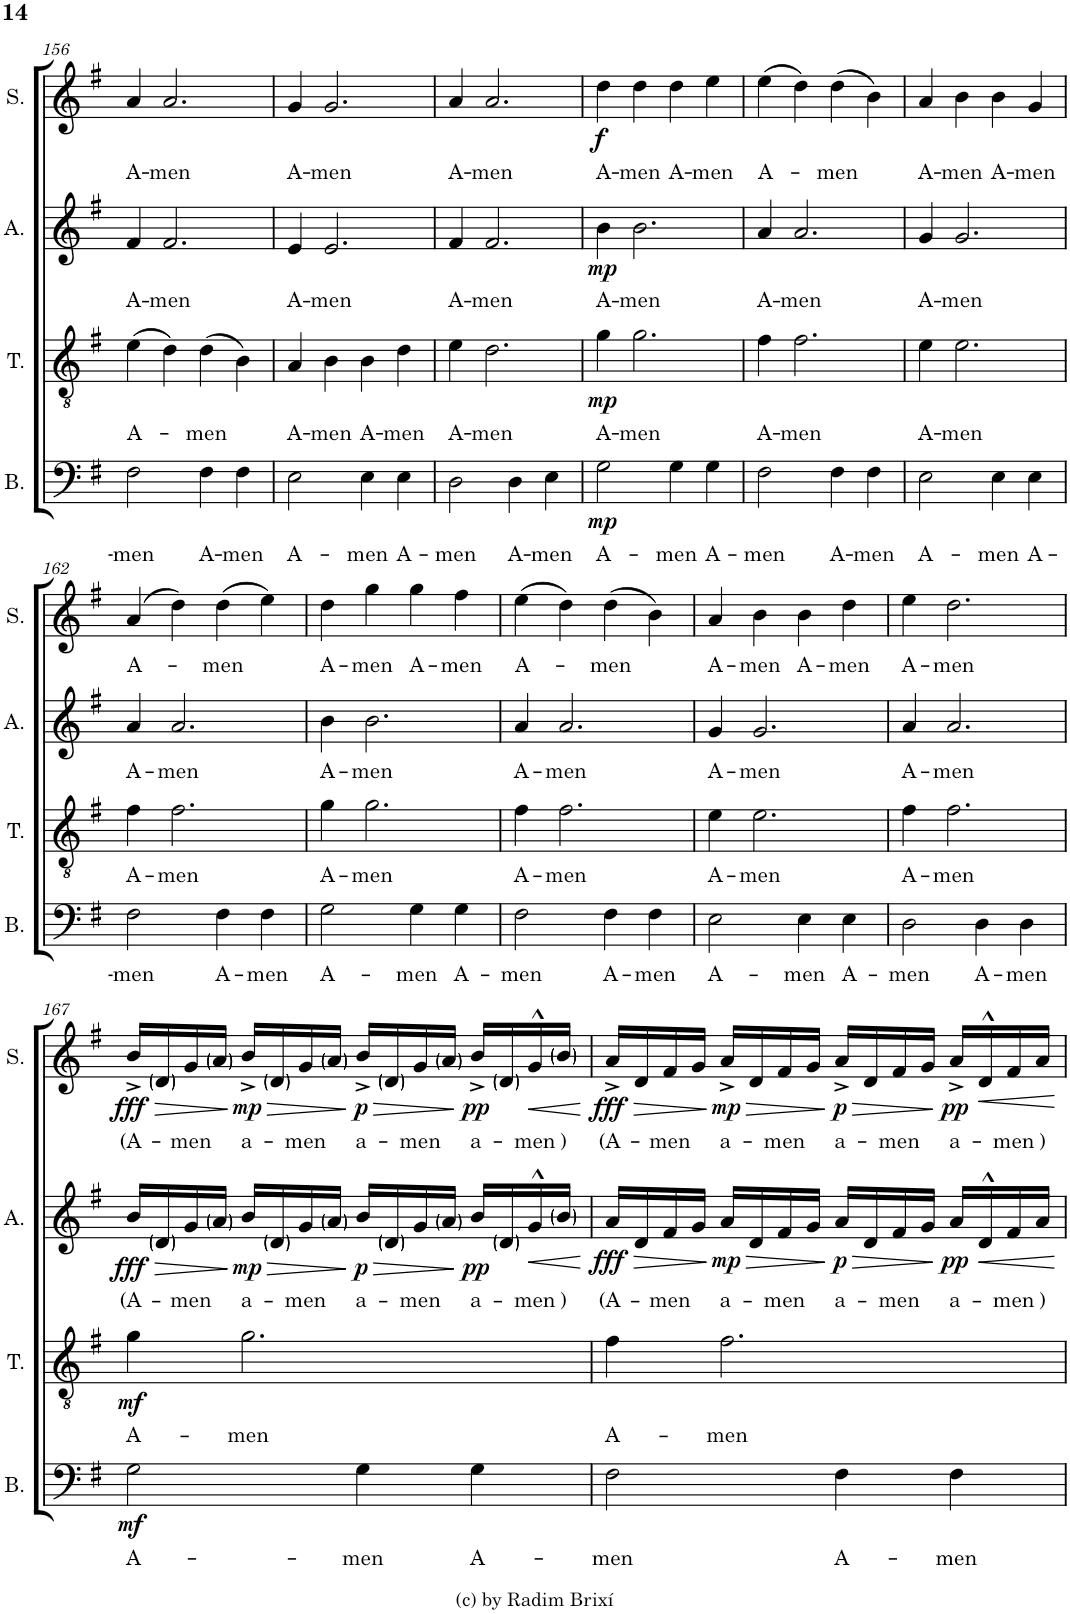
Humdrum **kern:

**kern	**text	**dynam	**kern	**text	**dynam	**kern	**text	**dynam	**kern	**text	**dynam
*part4	*part4	*part4	*part3	*part3	*part3	*part2	*part2	*part2	*part1	*part1	*part1
*staff4	*staff4	*staff4	*staff3	*staff3	*staff3	*staff2	*staff2	*staff2	*staff1	*staff1	*staff1
*I"Bass	*	*	*I"Tenor	*	*	*I"Alto	*	*	*I"Soprano	*	*
*I'B.	*	*	*I'T.	*	*	*I'A.	*	*	*I'S.	*	*
!!LO:PB:g=z
*clefF4	*	*	*clefGv2	*	*	*clefG2	*	*	*clefG2	*	*
*k[f#]	*	*	*k[f#]	*	*	*k[f#]	*	*	*k[f#]	*	*
*M4/4	*	*	*M4/4	*	*	*M4/4	*	*	*M4/4	*	*
*met(c)	*	*	*met(c)	*	*	*met(c)	*	*	*met(c)	*	*
=156	=156	=156	=156	=156	=156	=156	=156	=156	=156	=156	=156
!	!LO:LY:b	!	!	!LO:LY:b	!	!	!LO:LY:b	!	!	!LO:LY:b	!
2F#\	-men	.	(4e\	A-	.	4f#/	A-	.	4a/	A-	.
!	!	!	!	!	!	!	!LO:LY:b	!	!	!LO:LY:b	!
.	.	.	4d\)	.	.	2.f#/	-men	.	2.a/	-men	.
!	!LO:LY:b	!	!	!LO:LY:b	!	!	!	!	!	!	!
4F#\	A-	.	(4d\	-men	.	.	.	.	.	.	.
!	!LO:LY:b	!	!	!	!	!	!	!	!	!	!
4F#\	-men	.	4B\)	.	.	.	.	.	.	.	.
=157	=157	=157	=157	=157	=157	=157	=157	=157	=157	=157	=157
!	!LO:LY:b	!	!	!LO:LY:b	!	!	!LO:LY:b	!	!	!LO:LY:b	!
2E\	A-	.	4A/	A-	.	4e/	A-	.	4g/	A-	.
!	!	!	!	!LO:LY:b	!	!	!LO:LY:b	!	!	!LO:LY:b	!
.	.	.	4B\	-men	.	2.e/	-men	.	2.g/	-men	.
!	!LO:LY:b	!	!	!LO:LY:b	!	!	!	!	!	!	!
4E\	-men	.	4B\	A-	.	.	.	.	.	.	.
!	!LO:LY:b	!	!	!LO:LY:b	!	!	!	!	!	!	!
4E\	A-	.	4d\	-men	.	.	.	.	.	.	.
=158	=158	=158	=158	=158	=158	=158	=158	=158	=158	=158	=158
!	!LO:LY:b	!	!	!LO:LY:b	!	!	!LO:LY:b	!	!	!LO:LY:b	!
2D\	-men	.	4e\	A-	.	4f#/	A-	.	4a/	A-	.
!	!	!	!	!LO:LY:b	!	!	!LO:LY:b	!	!	!LO:LY:b	!
.	.	.	2.d\	-men	.	2.f#/	-men	.	2.a/	-men	.
!	!LO:LY:b	!	!	!	!	!	!	!	!	!	!
4D\	A-	.	.	.	.	.	.	.	.	.	.
!	!LO:LY:b	!	!	!	!	!	!	!	!	!	!
4E\	-men	.	.	.	.	.	.	.	.	.	.
=159	=159	=159	=159	=159	=159	=159	=159	=159	=159	=159	=159
!	!LO:LY:b	!LO:DY:b	!	!LO:LY:b	!LO:DY:b	!	!LO:LY:b	!LO:DY:b	!	!LO:LY:b	!LO:DY:b
2G\	A-	mp	4g\	A-	mp	4b\	A-	mp	4dd\	A-	f
!	!	!	!	!LO:LY:b	!	!	!LO:LY:b	!	!	!LO:LY:b	!
.	.	.	2.g\	-men	.	2.b\	-men	.	4dd\	-men	.
!	!LO:LY:b	!	!	!	!	!	!	!	!	!LO:LY:b	!
4G\	-men	.	.	.	.	.	.	.	4dd\	A-	.
!	!LO:LY:b	!	!	!	!	!	!	!	!	!LO:LY:b	!
4G\	A-	.	.	.	.	.	.	.	4ee\	-men	.
=160	=160	=160	=160	=160	=160	=160	=160	=160	=160	=160	=160
!	!LO:LY:b	!	!	!LO:LY:b	!	!	!LO:LY:b	!	!	!LO:LY:b	!
2F#\	-men	.	4f#\	A-	.	4a/	A-	.	(4ee\	A-	.
!	!	!	!	!LO:LY:b	!	!	!LO:LY:b	!	!	!	!
.	.	.	2.f#\	-men	.	2.a/	-men	.	4dd\)	.	.
!	!LO:LY:b	!	!	!	!	!	!	!	!	!LO:LY:b	!
4F#\	A-	.	.	.	.	.	.	.	(4dd\	-men	.
!	!LO:LY:b	!	!	!	!	!	!	!	!	!	!
4F#\	-men	.	.	.	.	.	.	.	4b\)	.	.
=161	=161	=161	=161	=161	=161	=161	=161	=161	=161	=161	=161
!	!LO:LY:b	!	!	!LO:LY:b	!	!	!LO:LY:b	!	!	!LO:LY:b	!
2E\	A-	.	4e\	A-	.	4g/	A-	.	4a/	A-	.
!	!	!	!	!LO:LY:b	!	!	!LO:LY:b	!	!	!LO:LY:b	!
.	.	.	2.e\	-men	.	2.g/	-men	.	4b\	-men	.
!	!LO:LY:b	!	!	!	!	!	!	!	!	!LO:LY:b	!
4E\	-men	.	.	.	.	.	.	.	4b\	A-	.
!	!LO:LY:b	!	!	!	!	!	!	!	!	!LO:LY:b	!
4E\	A-	.	.	.	.	.	.	.	4g/	-men	.
!!LO:LB:g=z
=162	=162	=162	=162	=162	=162	=162	=162	=162	=162	=162	=162
!	!LO:LY:b	!	!	!LO:LY:b	!	!	!LO:LY:b	!	!	!LO:LY:b	!
2F#\	-men	.	4f#\	A-	.	4a/	A-	.	(4a/	A-	.
!	!	!	!	!LO:LY:b	!	!	!LO:LY:b	!	!	!	!
.	.	.	2.f#\	-men	.	2.a/	-men	.	4dd\)	.	.
!	!LO:LY:b	!	!	!	!	!	!	!	!	!LO:LY:b	!
4F#\	A-	.	.	.	.	.	.	.	(4dd\	-men	.
!	!LO:LY:b	!	!	!	!	!	!	!	!	!	!
4F#\	-men	.	.	.	.	.	.	.	4ee\)	.	.
=163	=163	=163	=163	=163	=163	=163	=163	=163	=163	=163	=163
!	!LO:LY:b	!	!	!LO:LY:b	!	!	!LO:LY:b	!	!	!LO:LY:b	!
2G\	A-	.	4g\	A-	.	4b\	A-	.	4dd\	A-	.
!	!	!	!	!LO:LY:b	!	!	!LO:LY:b	!	!	!LO:LY:b	!
.	.	.	2.g\	-men	.	2.b\	-men	.	4gg\	-men	.
!	!LO:LY:b	!	!	!	!	!	!	!	!	!LO:LY:b	!
4G\	-men	.	.	.	.	.	.	.	4gg\	A-	.
!	!LO:LY:b	!	!	!	!	!	!	!	!	!LO:LY:b	!
4G\	A-	.	.	.	.	.	.	.	4ff#\	-men	.
=164	=164	=164	=164	=164	=164	=164	=164	=164	=164	=164	=164
!	!LO:LY:b	!	!	!LO:LY:b	!	!	!LO:LY:b	!	!	!LO:LY:b	!
2F#\	-men	.	4f#\	A-	.	4a/	A-	.	(4ee\	A-	.
!	!	!	!	!LO:LY:b	!	!	!LO:LY:b	!	!	!	!
.	.	.	2.f#\	-men	.	2.a/	-men	.	4dd\)	.	.
!	!LO:LY:b	!	!	!	!	!	!	!	!	!LO:LY:b	!
4F#\	A-	.	.	.	.	.	.	.	(4dd\	-men	.
!	!LO:LY:b	!	!	!	!	!	!	!	!	!	!
4F#\	-men	.	.	.	.	.	.	.	4b\)	.	.
=165	=165	=165	=165	=165	=165	=165	=165	=165	=165	=165	=165
!	!LO:LY:b	!	!	!LO:LY:b	!	!	!LO:LY:b	!	!	!LO:LY:b	!
2E\	A-	.	4e\	A-	.	4g/	A-	.	4a/	A-	.
!	!	!	!	!LO:LY:b	!	!	!LO:LY:b	!	!	!LO:LY:b	!
.	.	.	2.e\	-men	.	2.g/	-men	.	4b\	-men	.
!	!LO:LY:b	!	!	!	!	!	!	!	!	!LO:LY:b	!
4E\	-men	.	.	.	.	.	.	.	4b\	A-	.
!	!LO:LY:b	!	!	!	!	!	!	!	!	!LO:LY:b	!
4E\	A-	.	.	.	.	.	.	.	4dd\	-men	.
=166	=166	=166	=166	=166	=166	=166	=166	=166	=166	=166	=166
!	!LO:LY:b	!	!	!LO:LY:b	!	!	!LO:LY:b	!	!	!LO:LY:b	!
2D\	-men	.	4f#\	A-	.	4a/	A-	.	4ee\	A-	.
!	!	!	!	!LO:LY:b	!	!	!LO:LY:b	!	!	!LO:LY:b	!
.	.	.	2.f#\	-men	.	2.a/	-men	.	2.dd\	-men	.
!	!LO:LY:b	!	!	!	!	!	!	!	!	!	!
4D\	A-	.	.	.	.	.	.	.	.	.	.
!	!LO:LY:b	!	!	!	!	!	!	!	!	!	!
4D\	-men	.	.	.	.	.	.	.	.	.	.
!!LO:LB:g=z
=167	=167	=167	=167	=167	=167	=167	=167	=167	=167	=167	=167
!	!LO:LY:b	!LO:DY:b	!	!LO:LY:b	!LO:DY:b	!	!LO:LY:b	!LO:HP:b	!	!LO:LY:b	!LO:HP:b
!	!	!	!	!	!	!	!	!LO:DY:n=1:b	!	!	!LO:DY:n=1:b
2G\	A-	mf	4g\	A-	mf	16b/LL	(A-	> fff	16b^/LL	(A-	> fff
.	.	.	.	.	.	16d/	.	.	16d/	.	.
!	!	!	!	!	!	!	!LO:LY:b	!	!	!LO:LY:b	!
.	.	.	.	.	.	16g/	-men	.	16g/	-men	.
.	.	.	.	.	.	16a/JJ	.	.	16a/JJ	.	.
!	!	!	!	!LO:LY:b	!	!	!LO:LY:b	!LO:HP:n=1:b	!	!LO:LY:b	!LO:HP:n=1:b
!	!	!	!	!	!	!	!	!LO:DY:n=2:b	!	!	!LO:DY:n=2:b
.	.	.	2.g\	-men	.	16b/LL	a-	] > mp	16b^/LL	a-	] > mp
.	.	.	.	.	.	16d/	.	.	16d/	.	.
!	!	!	!	!	!	!	!LO:LY:b	!	!	!LO:LY:b	!
.	.	.	.	.	.	16g/	-men	.	16g/	-men	.
.	.	.	.	.	.	16a/JJ	.	.	16a/JJ	.	.
!	!LO:LY:b	!	!	!	!	!	!LO:LY:b	!LO:HP:n=1:b	!	!LO:LY:b	!LO:HP:n=1:b
!	!	!	!	!	!	!	!	!LO:DY:n=3:b	!	!	!LO:DY:n=3:b
4G\	-men	.	.	.	.	16b/LL	a-	] > p	16b^/LL	a-	] > p
.	.	.	.	.	.	16d/	.	.	16d/	.	.
!	!	!	!	!	!	!	!LO:LY:b	!	!	!LO:LY:b	!
.	.	.	.	.	.	16g/	-men	.	16g/	-men	.
.	.	.	.	.	.	16a/JJ	.	.	16a/JJ	.	.
!	!LO:LY:b	!	!	!	!	!	!LO:LY:b	!LO:DY:n=4:b	!	!LO:LY:b	!LO:DY:n=4:b
4G\	A-	.	.	.	.	16b/LL	a-	] pp	16b^/LL	a-	] pp
.	.	.	.	.	.	16d/	.	.	16d/	.	.
!	!	!	!	!	!	!	!LO:LY:b	!LO:HP:b	!	!LO:LY:b	!LO:HP:b
.	.	.	.	.	.	16g^^/	-men	<	16g^^/	-men	<
!	!	!	!	!	!	!	!LO:LY:b	!	!	!LO:LY:b	!
.	.	.	.	.	.	16b/JJ	)	.	16b/JJ	)	.
.	.	.	.	.	.	.	.	[	.	.	[
=168	=168	=168	=168	=168	=168	=168	=168	=168	=168	=168	=168
!	!LO:LY:b	!	!	!LO:LY:b	!	!	!LO:LY:b	!LO:HP:b	!	!LO:LY:b	!LO:HP:b
!	!	!	!	!	!	!	!	!LO:DY:n=1:b	!	!	!LO:DY:n=1:b
2F#\	-men	.	4f#\	A-	.	16a/LL	(A-	> fff	16a^/LL	(A-	> fff
.	.	.	.	.	.	16d/	.	.	16d/	.	.
!	!	!	!	!	!	!	!LO:LY:b	!	!	!LO:LY:b	!
.	.	.	.	.	.	16f#/	-men	.	16f#/	-men	.
.	.	.	.	.	.	16g/JJ	.	.	16g/JJ	.	.
!	!	!	!	!LO:LY:b	!	!	!LO:LY:b	!LO:HP:n=1:b	!	!LO:LY:b	!LO:HP:n=1:b
!	!	!	!	!	!	!	!	!LO:DY:n=2:b	!	!	!LO:DY:n=2:b
.	.	.	2.f#\	-men	.	16a/LL	a-	] > mp	16a^/LL	a-	] > mp
.	.	.	.	.	.	16d/	.	.	16d/	.	.
!	!	!	!	!	!	!	!LO:LY:b	!	!	!LO:LY:b	!
.	.	.	.	.	.	16f#/	-men	.	16f#/	-men	.
.	.	.	.	.	.	16g/JJ	.	.	16g/JJ	.	.
!	!LO:LY:b	!	!	!	!	!	!LO:LY:b	!LO:HP:n=1:b	!	!LO:LY:b	!LO:HP:n=1:b
!	!	!	!	!	!	!	!	!LO:DY:n=3:b	!	!	!LO:DY:n=3:b
4F#\	A-	.	.	.	.	16a/LL	a-	] > p	16a^/LL	a-	] > p
.	.	.	.	.	.	16d/	.	.	16d/	.	.
!	!	!	!	!	!	!	!LO:LY:b	!	!	!LO:LY:b	!
.	.	.	.	.	.	16f#/	-men	.	16f#/	-men	.
.	.	.	.	.	.	16g/JJ	.	.	16g/JJ	.	.
!	!LO:LY:b	!	!	!	!	!	!LO:LY:b	!LO:DY:n=4:b	!	!LO:LY:b	!LO:DY:n=4:b
4F#\	-men	.	.	.	.	16a/LL	a-	] pp	16a^/LL	a-	] pp
!	!	!	!	!	!	!	!	!LO:HP:b	!	!	!LO:HP:b
.	.	.	.	.	.	16d^^/	.	<	16d^^/	.	<
!	!	!	!	!	!	!	!LO:LY:b	!	!	!LO:LY:b	!
.	.	.	.	.	.	16f#/	-men	.	16f#/	-men	.
!	!	!	!	!	!	!	!LO:LY:b	!	!	!LO:LY:b	!
.	.	.	.	.	.	16a/JJ	)	.	16a/JJ	)	.
.	.	.	.	.	.	.	.	[	.	.	[
=	=	=	=	=	=	=	=	=	=	=	=
*-	*-	*-	*-	*-	*-	*-	*-	*-	*-	*-	*-
